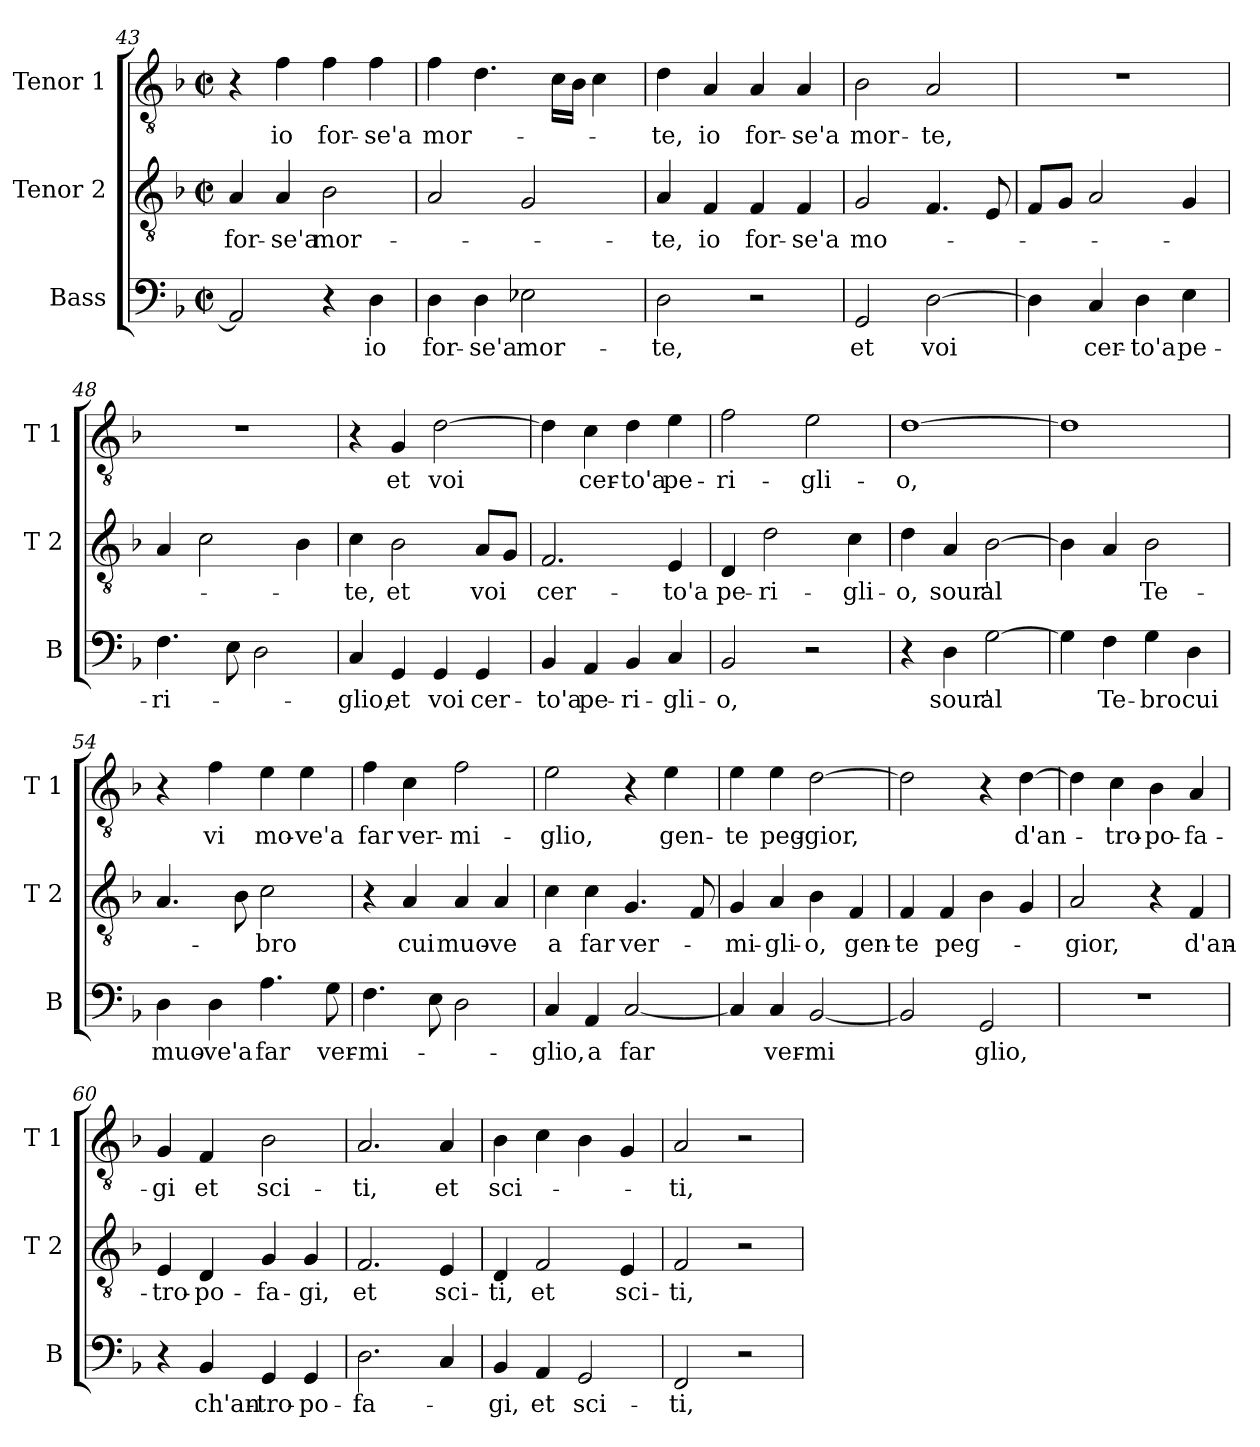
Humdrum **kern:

**kern	**text	**kern	**text	**kern	**text
*part3	*part3	*part2	*part2	*part1	*part1
*staff3	*staff3	*staff2	*staff2	*staff1	*staff1
*I"Bass	*	*I"Tenor 2	*	*I"Tenor 1	*
*I'B	*	*I'T 2	*	*I'T 1	*
*clefF4	*	*clefGv2	*	*clefGv2	*
*k[b-]	*	*k[b-]	*	*k[b-]	*
*F:	*	*F:	*	*F:	*
*M2/2	*	*M2/2	*	*M2/2	*
*met(c|)	*	*met(c|)	*	*met(c|)	*
=43	=43	=43	=43	=43	=43
!	!	!	!LO:LY:b	!	!
2AA/]	.	4A/	for-	4r	.
!	!	!	!LO:LY:b	!	!LO:LY:b
.	.	4A/	-se'a	4f\	io
!	!	!	!LO:LY:b	!	!LO:LY:b
4r	.	2B-\	mor-	4f\	for-
!	!LO:LY:b	!	!	!	!LO:LY:b
4D\	io	.	.	4f\	-se'a
=44	=44	=44	=44	=44	=44
!	!LO:LY:b	!	!	!	!LO:LY:b
4D\	for-	2A/	.	4f\	mor-
!	!LO:LY:b	!	!	!	!
4D\	-se'a	.	.	4.d\	.
!	!LO:LY:b	!	!	!	!
2E-X\	mor-	2G/	.	.	.
.	.	.	.	16c\LL	.
.	.	.	.	16B-\JJ	.
.	.	.	.	4c\	.
=45	=45	=45	=45	=45	=45
!	!LO:LY:b	!	!LO:LY:b	!	!LO:LY:b
2D\	-te,	4A/	-te,	4d\	-te,
!	!	!	!LO:LY:b	!	!LO:LY:b
.	.	4F/	io	4A/	io
!	!	!	!LO:LY:b	!	!LO:LY:b
2r	.	4F/	for-	4A/	for-
!	!	!	!LO:LY:b	!	!LO:LY:b
.	.	4F/	-se'a	4A/	-se'a
=46	=46	=46	=46	=46	=46
!	!LO:LY:b	!	!LO:LY:b	!	!LO:LY:b
2GG/	et	2G/	mo-	2B-\	mor-
!	!LO:LY:b	!	!	!	!LO:LY:b
[2D\	voi	4.F/	.	2A/	-te,
.	.	8E/	.	.	.
!!LO:LB:g=z
=47	=47	=47	=47	=47	=47
4D\]	.	8F/L	.	1r	.
.	.	8G/J	.	.	.
!	!LO:LY:b	!	!	!	!
4C/	cer-	2A/	.	.	.
!	!LO:LY:b	!	!	!	!
4D\	-to'a	.	.	.	.
!	!LO:LY:b	!	!	!	!
4E\	pe-	4G/	.	.	.
=48	=48	=48	=48	=48	=48
!	!LO:LY:b	!	!	!	!
4.F\	-ri-	4A/	.	1r	.
.	.	2c\	.	.	.
8E\	.	.	.	.	.
2D\	.	.	.	.	.
.	.	4B-\	.	.	.
=49	=49	=49	=49	=49	=49
!	!LO:LY:b	!	!LO:LY:b	!	!
4C/	-glio,	4c\	-te,	4r	.
!	!LO:LY:b	!	!LO:LY:b	!	!LO:LY:b
4GG/	et	2B-\	et	4G/	et
!	!LO:LY:b	!	!	!	!LO:LY:b
4GG/	voi	.	.	[2d\	voi
!	!LO:LY:b	!	!LO:LY:b	!	!
4GG/	cer-	8A/L	voi	.	.
.	.	8G/J	.	.	.
=50	=50	=50	=50	=50	=50
!	!LO:LY:b	!	!LO:LY:b	!	!
4BB-/	-to'a	2.F/	cer-	4d\]	.
!	!LO:LY:b	!	!	!	!LO:LY:b
4AA/	pe-	.	.	4c\	cer-
!	!LO:LY:b	!	!	!	!LO:LY:b
4BB-/	-ri-	.	.	4d\	-to'a
!	!LO:LY:b	!	!LO:LY:b	!	!LO:LY:b
4C/	-gli-	4E/	-to'a	4e\	pe-
=51	=51	=51	=51	=51	=51
!	!LO:LY:b	!	!LO:LY:b	!	!LO:LY:b
2BB-/	-o,	4D/	pe-	2f\	-ri-
!	!	!	!LO:LY:b	!	!
.	.	2d\	-ri-	.	.
!	!	!	!	!	!LO:LY:b
2r	.	.	.	2e\	-gli-
!	!	!	!LO:LY:b	!	!
.	.	4c\	-gli-	.	.
!!LO:LB:g=z
=52	=52	=52	=52	=52	=52
!	!	!	!LO:LY:b	!	!LO:LY:b
4r	.	4d\	-o,	[1d	-o,
!	!LO:LY:b	!	!LO:LY:b	!	!
4D\	sour'	4A/	sour'	.	.
!	!LO:LY:b	!	!LO:LY:b	!	!
[2G\	al	[2B-\	al	.	.
=53	=53	=53	=53	=53	=53
4G\]	.	4B-\]	.	1d]	.
!	!LO:LY:b	!	!	!	!
4F\	Te-	4A/	.	.	.
!	!LO:LY:b	!	!LO:LY:b	!	!
4G\	-bro	2B-\	Te-	.	.
!	!LO:LY:b	!	!	!	!
4D\	cui	.	.	.	.
=54	=54	=54	=54	=54	=54
!	!LO:LY:b	!	!	!	!
4D\	muo-	4.A/	.	4r	.
!	!LO:LY:b	!	!	!	!LO:LY:b
4D\	-ve'a	.	.	4f\	vi
.	.	8B-\	.	.	.
!	!LO:LY:b	!	!LO:LY:b	!	!LO:LY:b
4.A\	far	2c\	-bro	4e\	mo-
!	!	!	!	!	!LO:LY:b
.	.	.	.	4e\	-ve'a
!	!LO:LY:b	!	!	!	!
8G\	ver-	.	.	.	.
=55	=55	=55	=55	=55	=55
!	!LO:LY:b	!	!	!	!LO:LY:b
4.F\	-mi-	4r	.	4f\	far
!	!	!	!LO:LY:b	!	!LO:LY:b
.	.	4A/	cui	4c\	ver-
8E\	.	.	.	.	.
!	!	!	!LO:LY:b	!	!LO:LY:b
2D\	.	4A/	muo-	2f\	-mi-
!	!	!	!LO:LY:b	!	!
.	.	4A/	-ve	.	.
=56	=56	=56	=56	=56	=56
!	!LO:LY:b	!	!LO:LY:b	!	!LO:LY:b
4C/	-glio,	4c\	a	2e\	-glio,
!	!LO:LY:b	!	!LO:LY:b	!	!
4AA/	a	4c\	far	.	.
!	!LO:LY:b	!	!LO:LY:b	!	!
[2C/	far	4.G/	ver-	4r	.
!	!	!	!	!	!LO:LY:b
.	.	.	.	4e\	gen-
.	.	8F/	.	.	.
!!LO:PB:g=z
=57	=57	=57	=57	=57	=57
!	!	!	!LO:LY:b	!	!LO:LY:b
4C/]	.	4G/	-mi-	4e\	-te
!	!LO:LY:b	!	!LO:LY:b	!	!LO:LY:b
4C/	ver-	4A/	-gli-	4e\	peg-
!	!LO:LY:b	!	!LO:LY:b	!	!LO:LY:b
[2BB-/	-mi	4B-\	-o,	[2d\	-gior,
!	!	!	!LO:LY:b	!	!
.	.	4F/	gen-	.	.
=58	=58	=58	=58	=58	=58
!	!	!	!LO:LY:b	!	!
2BB-/]	.	4F/	-te	2d\]	.
!	!	!	!LO:LY:b	!	!
.	.	4F/	peg-	.	.
!	!LO:LY:b	!	!	!	!
2GG/	glio,	4B-\	.	4r	.
!	!	!	!	!	!LO:LY:b
.	.	4G/	.	[4d\	d'an-
=59	=59	=59	=59	=59	=59
!	!	!	!LO:LY:b	!	!
1r	.	2A/	-gior,	4d\]	.
!	!	!	!	!	!LO:LY:b
.	.	.	.	4c\	-tro-
!	!	!	!	!	!LO:LY:b
.	.	4r	.	4B-\	-po-
!	!	!	!LO:LY:b	!	!LO:LY:b
.	.	4F/	d'an-	4A/	-fa-
=60	=60	=60	=60	=60	=60
!	!	!	!LO:LY:b	!	!LO:LY:b
4r	.	4E/	-tro-	4G/	-gi
!	!LO:LY:b	!	!LO:LY:b	!	!LO:LY:b
4BB-/	ch'an-	4D/	-po-	4F/	et
!	!LO:LY:b	!	!LO:LY:b	!	!LO:LY:b
4GG/	-tro-	4G/	-fa-	2B-\	sci-
!	!LO:LY:b	!	!LO:LY:b	!	!
4GG/	-po-	4G/	-gi,	.	.
=61	=61	=61	=61	=61	=61
!	!LO:LY:b	!	!LO:LY:b	!	!LO:LY:b
2.D\	-fa-	2.F/	et	2.A/	-ti,
!	!	!	!LO:LY:b	!	!LO:LY:b
4C/	.	4E/	sci-	4A/	et
!!LO:LB:g=z
=62	=62	=62	=62	=62	=62
!	!LO:LY:b	!	!LO:LY:b	!	!LO:LY:b
4BB-/	-gi,	4D/	-ti,	4B-\	sci-
!	!LO:LY:b	!	!LO:LY:b	!	!
4AA/	et	2F/	et	4c\	.
!	!LO:LY:b	!	!	!	!
2GG/	sci-	.	.	4B-\	.
!	!	!	!LO:LY:b	!	!
.	.	4E/	sci-	4G/	.
=63	=63	=63	=63	=63	=63
!	!LO:LY:b	!	!LO:LY:b	!	!LO:LY:b
2FF/	-ti,	2F/	-ti,	2A/	-ti,
2r	.	2r	.	2r	.
=	=	=	=	=	=
*-	*-	*-	*-	*-	*-
